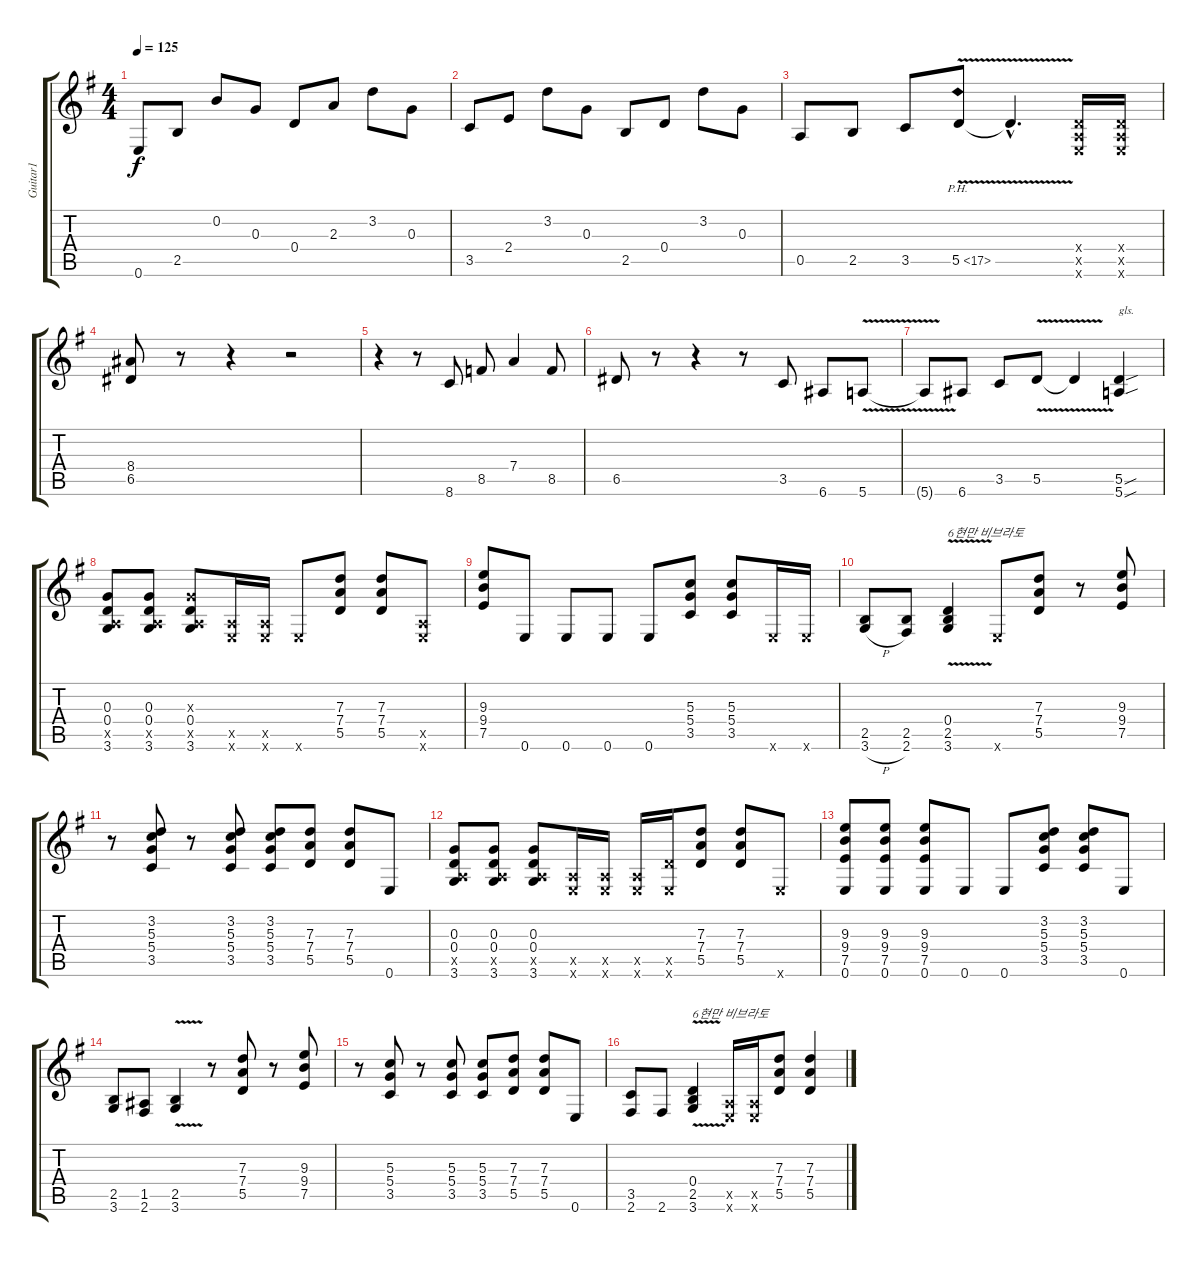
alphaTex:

\track ("Guitar1" "Guitar1") {instrument overdrivenguitar}
\staff {score tabs}
\tuning (E4 B3 G3 D3 A2 E2) {hide}
\ts (4 4)
\tempo 125
\clef g2
\ks g
0.6.8{dy f} 2.5.8 0.2.8 0.3.8 0.4.8 2.3.8 3.2.8 0.3.8 |
3.5.8 2.4.8 3.2.8 0.3.8 2.5.8 0.4.8 3.2.8 0.3.8 |
0.5.8 2.5.8 3.5.8 5.5{ph 12 v}.8 5.5{hac t}.4{d} (0.4{x} 0.5{x} 0.6{x}).16 (0.4{x} 0.5{x} 0.6{x}).16 |
(8.4 6.5).8 r.8 r.4 r.2 |
r.4 r.8 8.6.8 8.5.8 7.4.4 8.5.8 |
6.5.8 r.8 r.4 r.8 3.5.8 6.6.8 5.6{v}.8 |
5.6{t}.8 6.6.8 3.5.8 5.5{v}.8 5.5{t}.4 (5.5{sou} 5.6{sou}).4{txt "gls."} |
(0.3 0.4 0.5{x} 3.6).8 (0.3 0.4 0.5{x} 3.6).8 (0.3{x} 0.4 0.5{x} 3.6).8 (0.5{x} 0.6{x}).16 (0.5{x} 0.6{x}).16 0.6{x}.8 (7.3 7.4 5.5).8 (7.3 7.4 5.5).8 (0.5{x} 0.6{x}).8 |
(9.3 9.4 7.5).8 0.6.8 0.6.8 0.6.8 0.6.8 (5.3 5.4 3.5).8 (5.3 5.4 3.5).8 0.6{x}.16 0.6{x}.16 |
(2.5 3.6{h}).8 (2.5 2.6).8 (0.4 2.5 3.6{v}).4{txt "6현만 비브라토"} 0.6{x}.8 (7.3 7.4 5.5).8 r.8 (9.3 9.4 7.5).8 |
r.8 (3.2 5.3 5.4 3.5).8 r.8 (3.2 5.3 5.4 3.5).8 (3.2 5.3 5.4 3.5).8 (7.3 7.4 5.5).8 (7.3 7.4 5.5).8 0.6.8 |
(0.3 0.4 0.5{x} 3.6).8 (0.3 0.4 0.5{x} 3.6).8 (0.3 0.4 0.5{x} 3.6).8 (0.5{x} 0.6{x}).16 (0.5{x} 0.6{x}).16 (0.5{x} 0.6{x}).16 (5.5{x} 0.6{x}).16 (7.3 7.4 5.5).8 (7.3 7.4 5.5).8 0.6{x}.8 |
(9.3 9.4 7.5 0.6).8 (9.3 9.4 7.5 0.6).8 (9.3 9.4 7.5 0.6).8 0.6.8 0.6.8 (3.2 5.3 5.4 3.5).8 (3.2 5.3 5.4 3.5).8 0.6.8 |
(2.5 3.6).8 (1.5 2.6).8 (2.5{v} 3.6).4 r.8 (7.3 7.4 5.5).8 r.8 (9.3 9.4 7.5).8 |
r.8 (5.3 5.4 3.5).8 r.8 (5.3 5.4 3.5).8 (5.3 5.4 3.5).8 (7.3 7.4 5.5).8 (7.3 7.4 5.5).8 0.6.8 |
(3.5 2.6).8 2.6.8 (0.4 2.5 3.6{v}).4{txt "6현만 비브라토"} (0.5{x} 0.6{x}).16 (0.5{x} 0.6{x}).16 (7.3 7.4 5.5).8 (7.3 7.4 5.5).4
